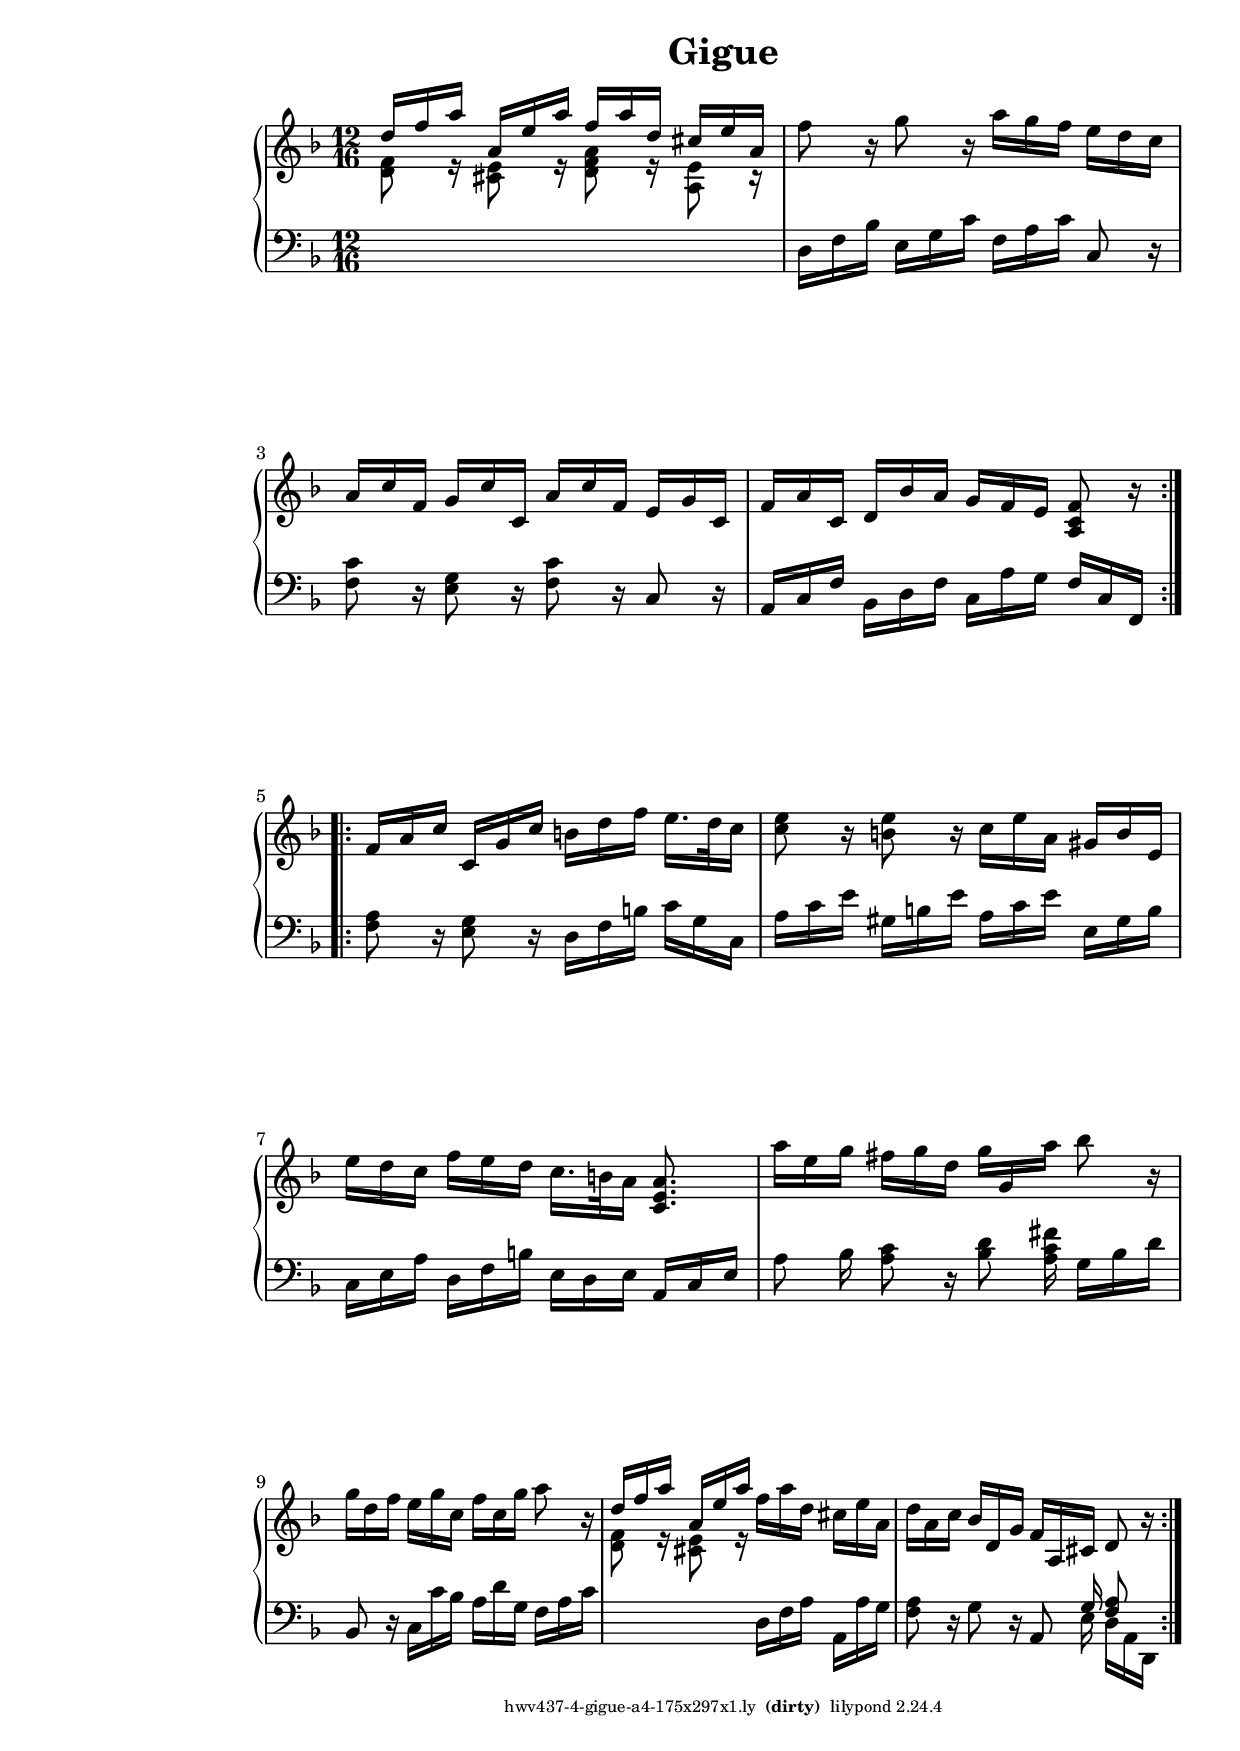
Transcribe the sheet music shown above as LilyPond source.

\version "2.19.20"

\include "../../include/general.ily"
\include "../../include/a4-175x297.ily"

%\version "2.18.2"

\header {
  title = "Gigue"
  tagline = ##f
}

global = {
  \key d \minor
  \time 12/16
}

right = \relative c'' {
  \global

  \repeat volta 2 {
    \voiceOne d16 f a a, e' a f a d, cis e a, \oneVoice
    f'8 r16 g8 r16 a g f e d c
    a c f, g c c, a' c f, e g c,
    f a c, d bes' a g f e <f c a>8 r16
  }

  \repeat volta 2 {
    f16 a c c, g' c b d f e16. d32 c16
    <c e>8 r16 <b e>8 r16 c e a, gis b e,
    e' d c f e d c16. b32 a16 <a e c>8.
    a'16 e g fis g d g \once \stemUp g, a' bes8 r16

    g d f e g c, f c g' a8 r16
    \voiceOne d, f a a, e' a \oneVoice f a d, cis e a, 
    d a c bes d, g f a, cis d8 r16
  }
}
 
left = \relative c' {
  \global

  \repeat volta 2 {
    \change Staff="right" \voiceTwo 
    <d f>8 r16 <cis e>8 r16 <d f a>8 r16 <a e'>8 r16
    \change Staff="left" \oneVoice 
    d, f bes e, g c f, a c c,8 r16
    <f c'>8 r16 <e g>8 r16 <f c'>8 r16 c8 r16
    a c f bes, d f
    c a' g f c f,
  }

  \repeat volta 2 {
    <f' a>8 r16 <e g>8 r16 d f b c g c,
    a' c e gis, b e a, c e e, gis b
    c, e a d, f b e, d e a, c e
    a8\noBeam bes16 <a c>8 r16 <bes d>8\noBeam  <a c fis>16 g bes d

    bes,8 r16 c c' bes a d g, f a c
    \change Staff="right" \voiceTwo <d f>8 r16 <cis e>8 r16\change Staff="left" \oneVoice
    d, f a a, a' g
    <f a>8 r16 g8 r16 a,8\noBeam <<{ g'16 <f a>8 } \\ { e16 d a d, }>>
  }
}

\score {
  \new PianoStaff <<
    \new Staff = "right" {
      << 
        %\breaks
        \right
      >>
    }
    \new Staff = "left" { 
      <<
        %\breaks
        \clef bass \left 
      >>
    }
  >>
  \layout { indent = 0 }
}

